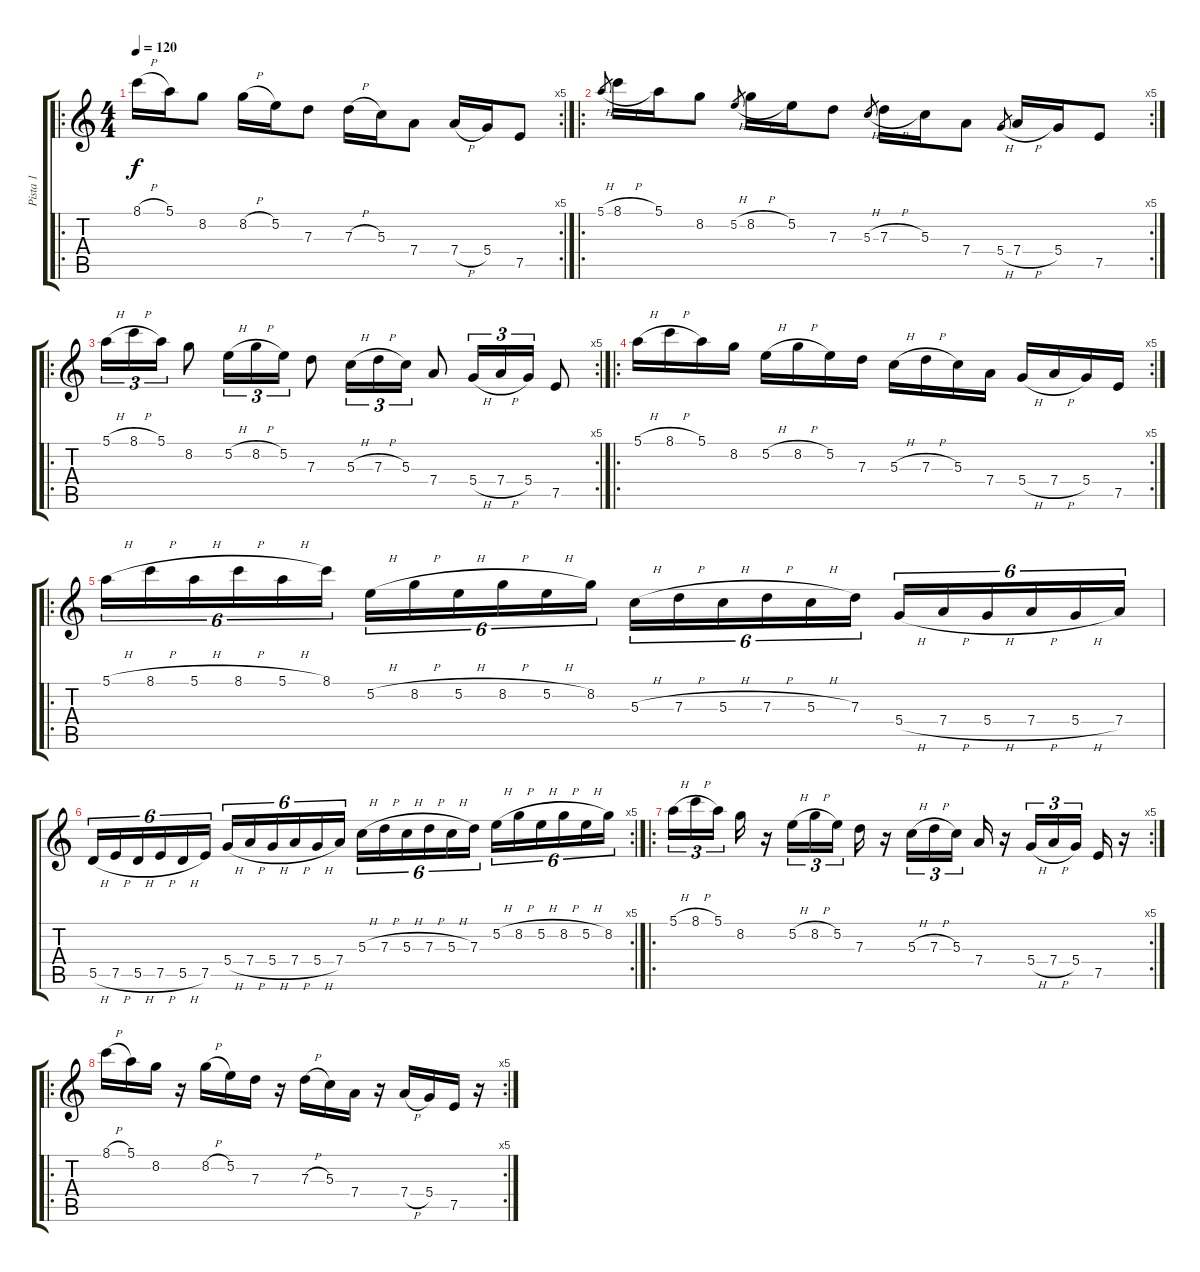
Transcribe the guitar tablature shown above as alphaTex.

\track ("Pista 1" "Pista 1") {instrument distortionguitar}
\staff {score tabs}
\tuning (E4 B3 G3 D3 A2 E2) {hide}
\ro
\rc 5
\ts (4 4)
\tempo 120
\clef g2
\ks c
8.1{h}.16{dy f instrument distortionguitar} 5.1.16 8.2.8 8.2{h}.16 5.2.16 7.3.8 7.3{h}.16 5.3.16 7.4.8 7.4{h}.16 5.4.16 7.5.8 |
\ro
\rc 5
5.1{h}.8{gr} 8.1{h}.16 5.1.16 8.2.8 5.2{h}.8{gr} 8.2{h}.16 5.2.16 7.3.8 5.3{h}.8{gr} 7.3{h}.16 5.3.16 7.4.8 5.4{h}.8{gr} 7.4{h}.16 5.4.16 7.5.8 |
\ro
\rc 5
5.1{h}.16{tu (3 2)} 8.1{h}.16{tu (3 2)} 5.1.16{tu (3 2)} 8.2.8 5.2{h}.16{tu (3 2)} 8.2{h}.16{tu (3 2)} 5.2.16{tu (3 2)} 7.3.8 5.3{h}.16{tu (3 2)} 7.3{h}.16{tu (3 2)} 5.3.16{tu (3 2)} 7.4.8 5.4{h}.16{tu (3 2)} 7.4{h}.16{tu (3 2)} 5.4.16{tu (3 2)} 7.5.8 |
\ro
\rc 5
5.1{h}.16 8.1{h}.16 5.1.16 8.2.16 5.2{h}.16 8.2{h}.16 5.2.16 7.3.16 5.3{h}.16 7.3{h}.16 5.3.16 7.4.16 5.4{h}.16 7.4{h}.16 5.4.16 7.5.16 |
\ro
5.1{h}.16{tu (6 4)} 8.1{h}.16{tu (6 4)} 5.1{h}.16{tu (6 4)} 8.1{h}.16{tu (6 4)} 5.1{h}.16{tu (6 4)} 8.1.16{tu (6 4)} 5.2{h}.16{tu (6 4)} 8.2{h}.16{tu (6 4)} 5.2{h}.16{tu (6 4)} 8.2{h}.16{tu (6 4)} 5.2{h}.16{tu (6 4)} 8.2.16{tu (6 4)} 5.3{h}.16{tu (6 4)} 7.3{h}.16{tu (6 4)} 5.3{h}.16{tu (6 4)} 7.3{h}.16{tu (6 4)} 5.3{h}.16{tu (6 4)} 7.3.16{tu (6 4)} 5.4{h}.16{tu (6 4)} 7.4{h}.16{tu (6 4)} 5.4{h}.16{tu (6 4)} 7.4{h}.16{tu (6 4)} 5.4{h}.16{tu (6 4)} 7.4.16{tu (6 4)} |
\rc 5
5.5{h}.16{tu (6 4)} 7.5{h}.16{tu (6 4)} 5.5{h}.16{tu (6 4)} 7.5{h}.16{tu (6 4)} 5.5{h}.16{tu (6 4)} 7.5.16{tu (6 4)} 5.4{h}.16{tu (6 4)} 7.4{h}.16{tu (6 4)} 5.4{h}.16{tu (6 4)} 7.4{h}.16{tu (6 4)} 5.4{h}.16{tu (6 4)} 7.4.16{tu (6 4)} 5.3{h}.16{tu (6 4)} 7.3{h}.16{tu (6 4)} 5.3{h}.16{tu (6 4)} 7.3{h}.16{tu (6 4)} 5.3{h}.16{tu (6 4)} 7.3.16{tu (6 4)} 5.2{h}.16{tu (6 4)} 8.2{h}.16{tu (6 4)} 5.2{h}.16{tu (6 4)} 8.2{h}.16{tu (6 4)} 5.2{h}.16{tu (6 4)} 8.2.16{tu (6 4)} |
\ro
\rc 5
5.1{h}.16{tu (3 2)} 8.1{h}.16{tu (3 2)} 5.1.16{tu (3 2)} 8.2.16 r.16 5.2{h}.16{tu (3 2)} 8.2{h}.16{tu (3 2)} 5.2.16{tu (3 2)} 7.3.16 r.16 5.3{h}.16{tu (3 2)} 7.3{h}.16{tu (3 2)} 5.3.16{tu (3 2)} 7.4.16 r.16 5.4{h}.16{tu (3 2)} 7.4{h}.16{tu (3 2)} 5.4.16{tu (3 2)} 7.5.16 r.16 |
\ro
\rc 5
8.1{h}.16 5.1.16 8.2.16 r.16 8.2{h}.16 5.2.16 7.3.16 r.16 7.3{h}.16 5.3.16 7.4.16 r.16 7.4{h}.16 5.4.16 7.5.16 r.16
